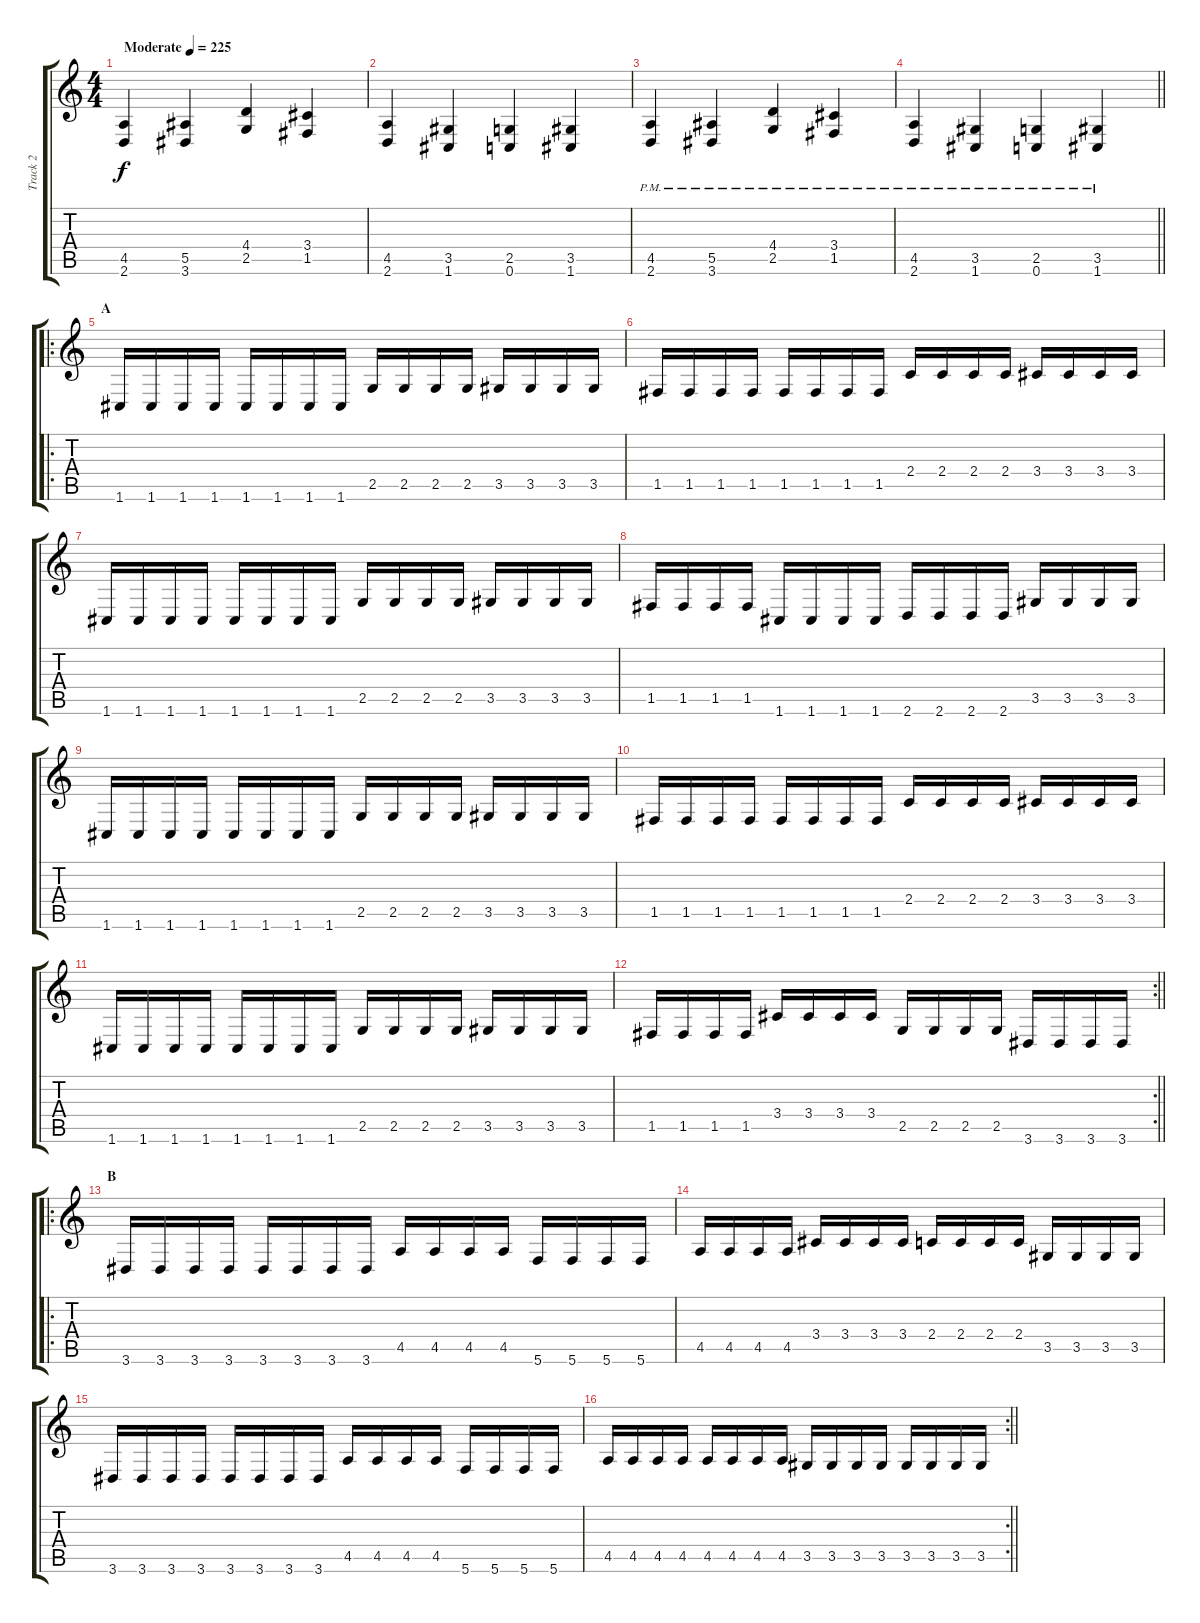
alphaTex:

\track ("Track 2" "Track 2") {instrument distortionguitar}
\staff {score tabs}
\tuning (C4 G3 Eb3 Bb2 F2 C2) {hide}
\ts (4 4)
\tempo (225 "Moderate")
\clef g2
\ks c
(4.5 2.6).4{dy f instrument distortionguitar} (5.5 3.6).4 (4.4 2.5).4 (3.4 1.5).4 |
(4.5 2.6).4 (3.5 1.6).4 (2.5 0.6).4 (3.5 1.6).4 |
(4.5{pm} 2.6{pm}).4 (5.5{pm} 3.6{pm}).4 (4.4{pm} 2.5{pm}).4 (3.4{pm} 1.5{pm}).4 |
\barLineRight lightlight
(4.5{pm} 2.6{pm}).4 (3.5{pm} 1.6{pm}).4 (2.5{pm} 0.6{pm}).4 (3.5{pm} 1.6{pm}).4 |
\ro
\section ("" "A")
1.6.16 1.6.16 1.6.16 1.6.16 1.6.16 1.6.16 1.6.16 1.6.16 2.5.16 2.5.16 2.5.16 2.5.16 3.5.16 3.5.16 3.5.16 3.5.16 |
1.5.16 1.5.16 1.5.16 1.5.16 1.5.16 1.5.16 1.5.16 1.5.16 2.4.16 2.4.16 2.4.16 2.4.16 3.4.16 3.4.16 3.4.16 3.4.16 |
1.6.16 1.6.16 1.6.16 1.6.16 1.6.16 1.6.16 1.6.16 1.6.16 2.5.16 2.5.16 2.5.16 2.5.16 3.5.16 3.5.16 3.5.16 3.5.16 |
1.5.16 1.5.16 1.5.16 1.5.16 1.6.16 1.6.16 1.6.16 1.6.16 2.6.16 2.6.16 2.6.16 2.6.16 3.5.16 3.5.16 3.5.16 3.5.16 |
1.6.16 1.6.16 1.6.16 1.6.16 1.6.16 1.6.16 1.6.16 1.6.16 2.5.16 2.5.16 2.5.16 2.5.16 3.5.16 3.5.16 3.5.16 3.5.16 |
1.5.16 1.5.16 1.5.16 1.5.16 1.5.16 1.5.16 1.5.16 1.5.16 2.4.16 2.4.16 2.4.16 2.4.16 3.4.16 3.4.16 3.4.16 3.4.16 |
1.6.16 1.6.16 1.6.16 1.6.16 1.6.16 1.6.16 1.6.16 1.6.16 2.5.16 2.5.16 2.5.16 2.5.16 3.5.16 3.5.16 3.5.16 3.5.16 |
\rc 2
\barLineRight lightlight
1.5.16 1.5.16 1.5.16 1.5.16 3.4.16 3.4.16 3.4.16 3.4.16 2.5.16 2.5.16 2.5.16 2.5.16 3.6.16 3.6.16 3.6.16 3.6.16 |
\ro
\section ("" "B")
3.6.16 3.6.16 3.6.16 3.6.16 3.6.16 3.6.16 3.6.16 3.6.16 4.5.16 4.5.16 4.5.16 4.5.16 5.6.16 5.6.16 5.6.16 5.6.16 |
4.5.16 4.5.16 4.5.16 4.5.16 3.4.16 3.4.16 3.4.16 3.4.16 2.4.16 2.4.16 2.4.16 2.4.16 3.5.16 3.5.16 3.5.16 3.5.16 |
3.6.16 3.6.16 3.6.16 3.6.16 3.6.16 3.6.16 3.6.16 3.6.16 4.5.16 4.5.16 4.5.16 4.5.16 5.6.16 5.6.16 5.6.16 5.6.16 |
\rc 2
\barLineRight lightlight
4.5.16 4.5.16 4.5.16 4.5.16 4.5.16 4.5.16 4.5.16 4.5.16 3.5.16 3.5.16 3.5.16 3.5.16 3.5.16 3.5.16 3.5.16 3.5.16
